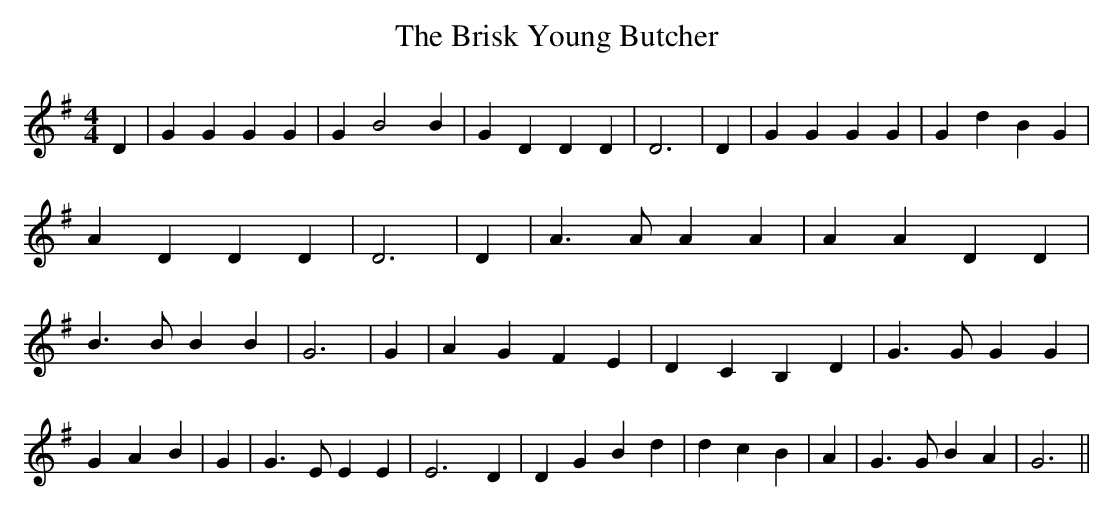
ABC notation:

X:1
T:The Brisk Young Butcher
M:4/4
L:1/4
K:G
 D| G G G G| G B2 B| G D D D| D3| D| G G G G| G d B G| A D D D| D3|\
 D| A3/2 A/2 A A| A A D D| B3/2 B/2 B B| G3| G| A G F E| D C B, D|\
 G3/2 G/2 G G| G- A- B| G| G3/2 E/2 E E| E3 D| D G B d| d c B| A| G3/2 G/2 B A|\
 G3||
